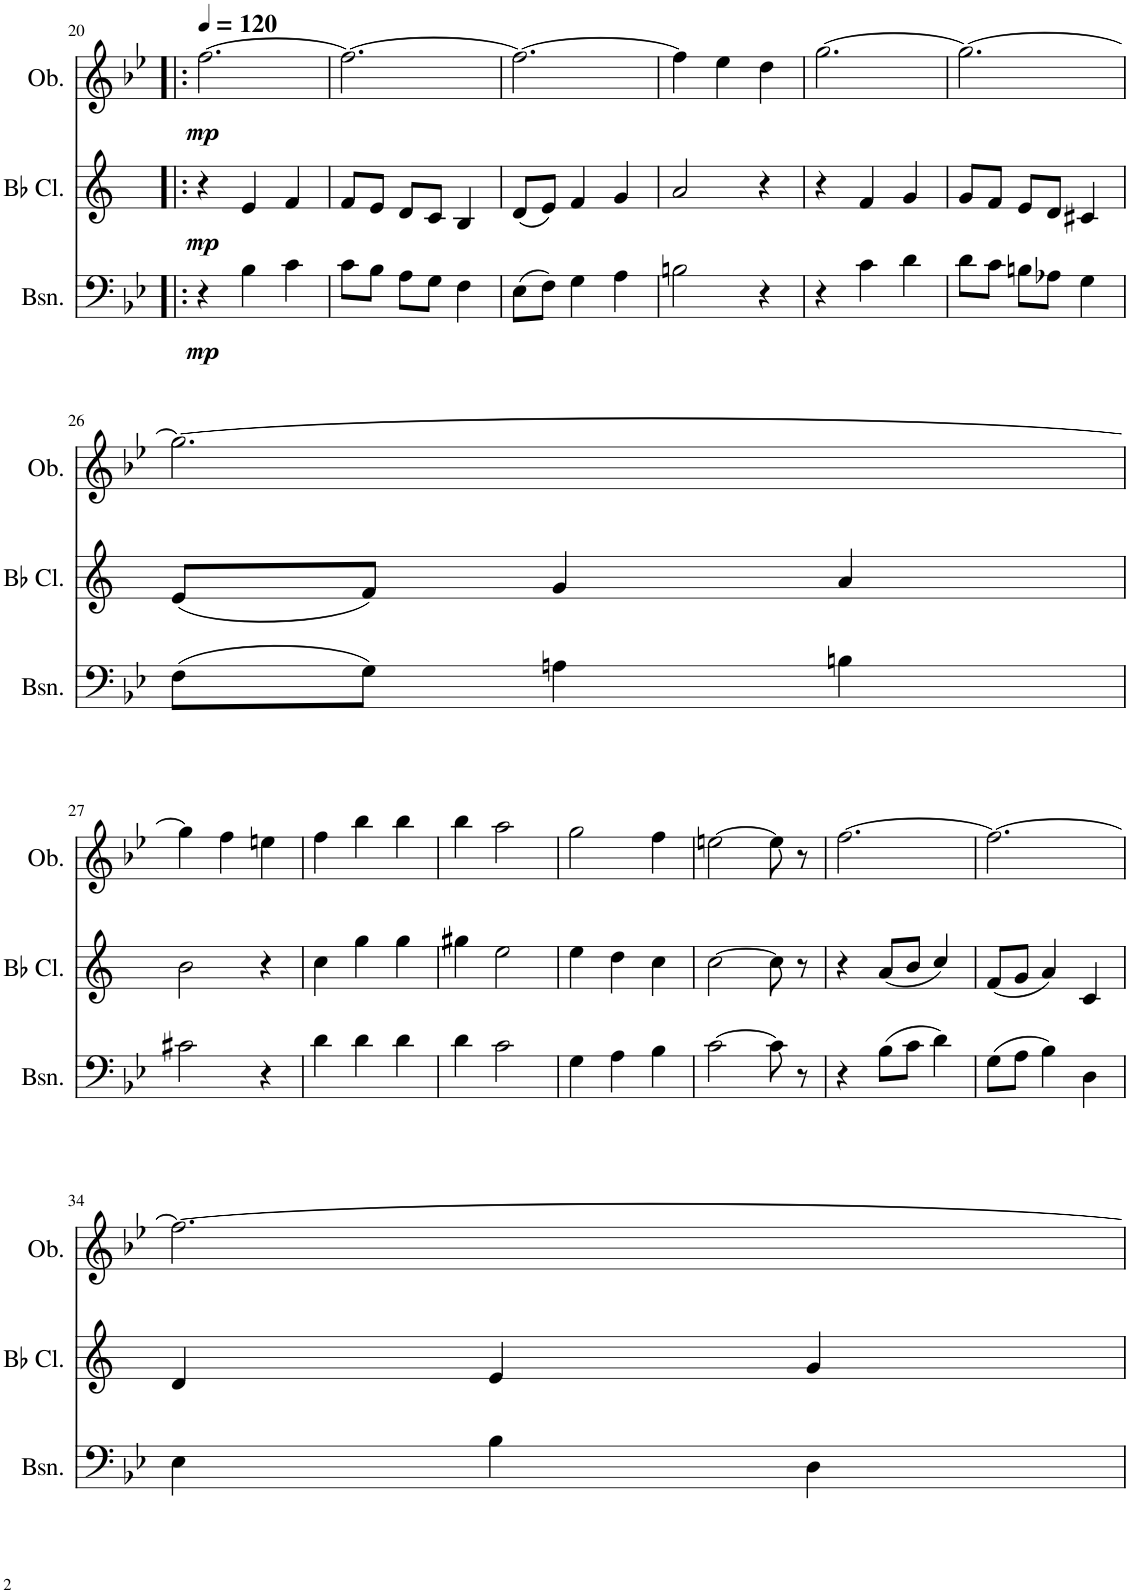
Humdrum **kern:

**kern	**dynam	**kern	**dynam	**kern	**dynam
*part3	*part3	*part2	*part2	*part1	*part1
*staff3	*staff3	*staff2	*staff2	*staff1	*staff1
*I"Bassoon	*	*I"Bb Clarinet	*	*I"Oboe	*
*I'Bsn.	*	*I'Bb Cl.	*	*I'Ob.	*
!!LO:PB:g=z
*clefF4	*	*clefG2	*	*clefG2	*
*	*	*Trd1c2	*	*	*
*k[b-e-]	*	*k[]	*	*k[b-e-]	*
*M3/4	*	*M3/4	*	*M3/4	*
*MM120	*	*MM120	*	*MM120	*
=20!|:	=20!|:	=20!|:	=20!|:	=20!|:	=20!|:
!	!LO:DY:b	!	!LO:DY:b	!	!LO:DY:b
4r	mp	4r	mp	[2.ff\	mp
4B-\	.	4e/	.	.	.
4c\	.	4f/	.	.	.
=21	=21	=21	=21	=21	=21
8c\L	.	8f/L	.	2.ff\_	.
8B-\J	.	8e/J	.	.	.
8A\L	.	8d/L	.	.	.
8G\J	.	8c/J	.	.	.
4F\	.	4B/	.	.	.
=22	=22	=22	=22	=22	=22
(8E-\L	.	(8d/L	.	2.ff\_	.
8F\J)	.	8e/J)	.	.	.
4G\	.	4f/	.	.	.
4A\	.	4g/	.	.	.
=23	=23	=23	=23	=23	=23
2Bn\	.	2a/	.	4ff\]	.
.	.	.	.	4ee-\	.
4r	.	4r	.	4dd\	.
=24	=24	=24	=24	=24	=24
4r	.	4r	.	[2.gg\	.
4c\	.	4f/	.	.	.
4d\	.	4g/	.	.	.
=25	=25	=25	=25	=25	=25
8d\L	.	8g/L	.	2.gg\_	.
8c\J	.	8f/J	.	.	.
8Bn\L	.	8e/L	.	.	.
8A-X\J	.	8d/J	.	.	.
4G\	.	4c#X/	.	.	.
!!LO:LB:g=z
=26	=26	=26	=26	=26	=26
(8F\L	.	(8e/L	.	2.gg\_	.
8G\J)	.	8f/J)	.	.	.
4An\	.	4g/	.	.	.
4Bn\	.	4a/	.	.	.
!!LO:LB:g=z
=27	=27	=27	=27	=27	=27
2c#X\	.	2b\	.	4gg\]	.
.	.	.	.	4ff\	.
4r	.	4r	.	4een\	.
=28	=28	=28	=28	=28	=28
4d\	.	4cc\	.	4ff\	.
4d\	.	4gg\	.	4bb-\	.
4d\	.	4gg\	.	4bb-\	.
=29	=29	=29	=29	=29	=29
4d\	.	4gg#X\	.	4bb-\	.
2c\	.	2ee\	.	2aa\	.
=30	=30	=30	=30	=30	=30
4G\	.	4ee\	.	2gg\	.
4A\	.	4dd\	.	.	.
4B-\	.	4cc\	.	4ff\	.
=31	=31	=31	=31	=31	=31
[2c\	.	[2cc\	.	[2een\	.
8c\]	.	8cc\]	.	8ee\]	.
8r	.	8r	.	8r	.
=32	=32	=32	=32	=32	=32
4r	.	4r	.	[2.ff\	.
(8B-\L	.	(8a/L	.	.	.
8c\J	.	8b/J	.	.	.
4d\)	.	4cc/)	.	.	.
=33	=33	=33	=33	=33	=33
(8G\L	.	(8f/L	.	2.ff\_	.
8A\J	.	8g/J	.	.	.
4B-\)	.	4a/)	.	.	.
4D\	.	4c/	.	.	.
!!LO:LB:g=z
=34	=34	=34	=34	=34	=34
4E-\	.	4d/	.	2.ff\_	.
4B-\	.	4e/	.	.	.
4D\	.	4g/	.	.	.
=	=	=	=	=	=
*-	*-	*-	*-	*-	*-
